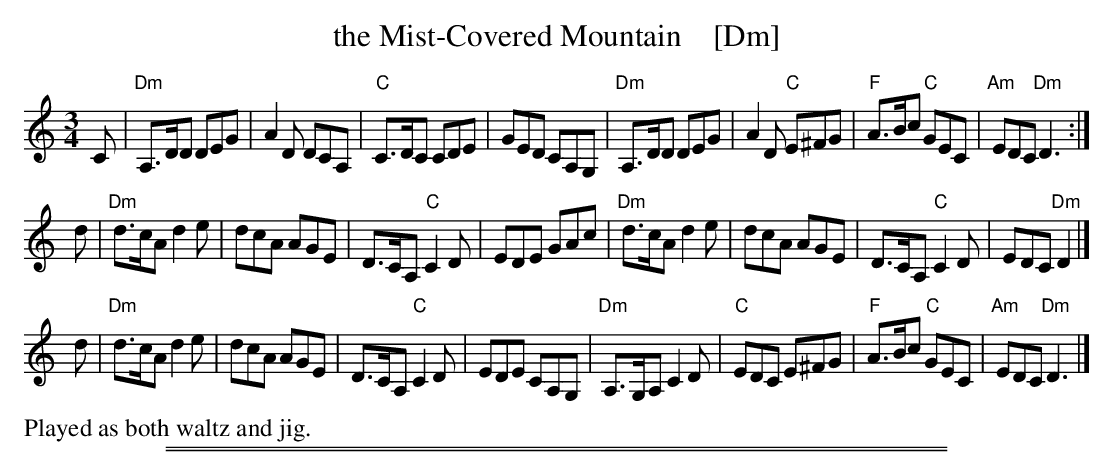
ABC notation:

X:1
T: the Mist-Covered Mountain    [Dm]
M: 3/4
L: 1/8
K: DDor
C \
| "Dm"A,>DD DEG | A2D DCA, | "C"C>DC CDE | GED CA,G, \
| "Dm"A,>DD DEG | A2D "C"E^FG | "F"A>Bc "C"GEC | "Am"EDC "Dm"D3 :|
d \
| "Dm"d>cA d2e | dcA AGE | D>CA, "C"C2D | EDE GAc \
| "Dm"d>cA d2e | dcA AGE | D>CA, "C"C2D | EDC "Dm"D2 |]
d \
| "Dm"d>cA d2e | dcA AGE | D>CA, "C"C2D | EDE CA,G, \
| "Dm"A,>G,A, C2D | "C"EDC E^FG | "F"A>Bc "C"GEC | "Am"EDC "Dm"D3 |]
